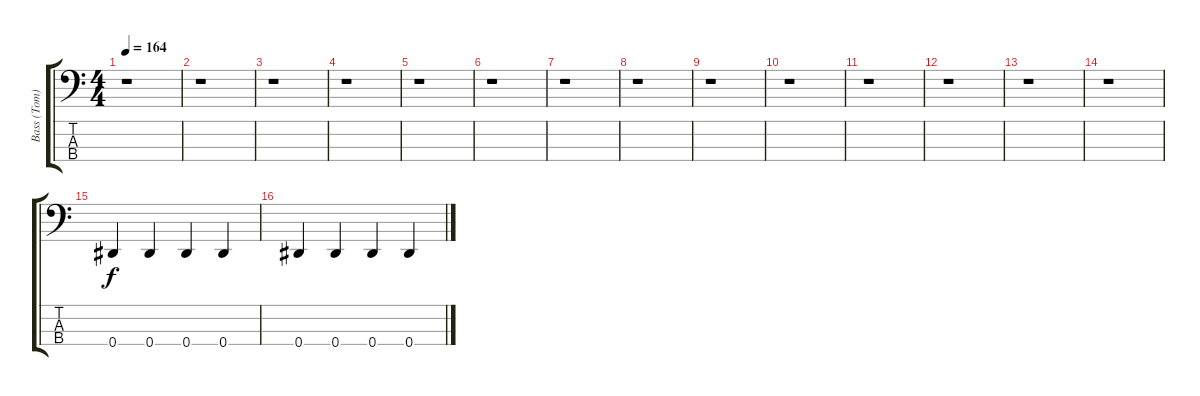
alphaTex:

\track ("Bass (Tom)" "Bass (Tom)") {instrument electricbasspick}
\staff {score tabs}
\tuning (Gb2 Db2 Ab1 Eb1) {hide}
\ts (4 4)
\tempo 164
\clef f4
\ks c
r.1{dy f instrument electricbasspick} |
r.1 |
r.1 |
r.1 |
r.1 |
r.1 |
r.1 |
r.1 |
r.1 |
r.1 |
r.1 |
r.1 |
r.1 |
r.1 |
0.4.4{volume 9} 0.4.4 0.4.4 0.4.4 |
0.4.4 0.4.4 0.4.4 0.4.4
